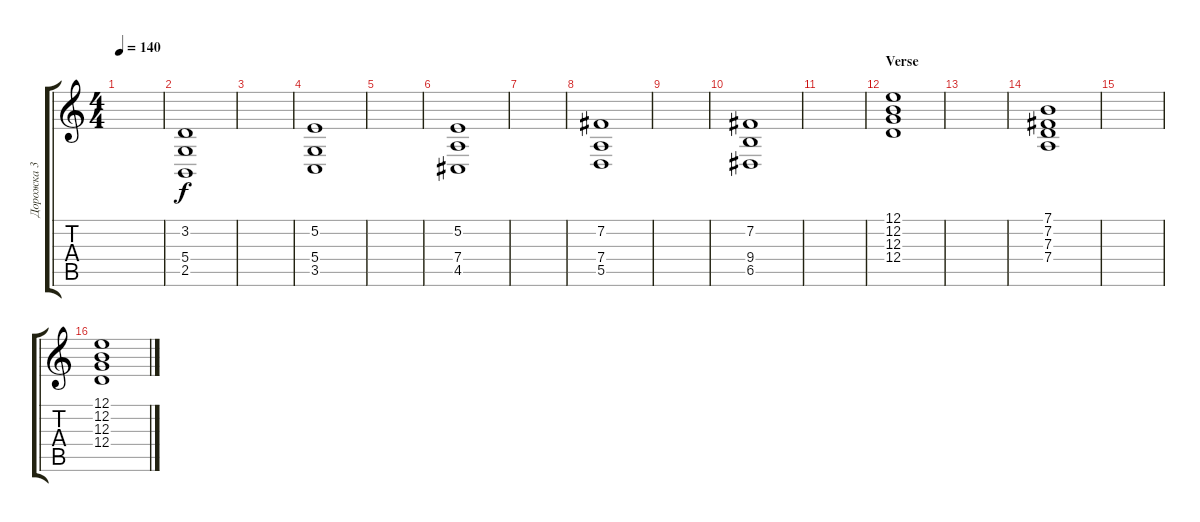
\track ("Дорожка 3" "Дорожка 3") {instrument acousticgrandpiano}
\staff {score tabs}
\tuning (E4 B3 G3 D3 A2 E2) {hide}
\ts (4 4)
\tempo 140
\clef g2
\ks c
|
(3.2 5.4 2.5).1 |
|
(5.2 5.4 3.5).1 |
|
(5.2 7.4 4.5).1 |
|
(7.2 7.4 5.5).1 |
|
(7.2 9.4 6.5).1 |
|
\section ("" "Verse")
(12.1 12.2 12.3 12.4).1 |
|
(7.1 7.2 7.3 7.4).1 |
|
(12.1 12.2 12.3 12.4).1
